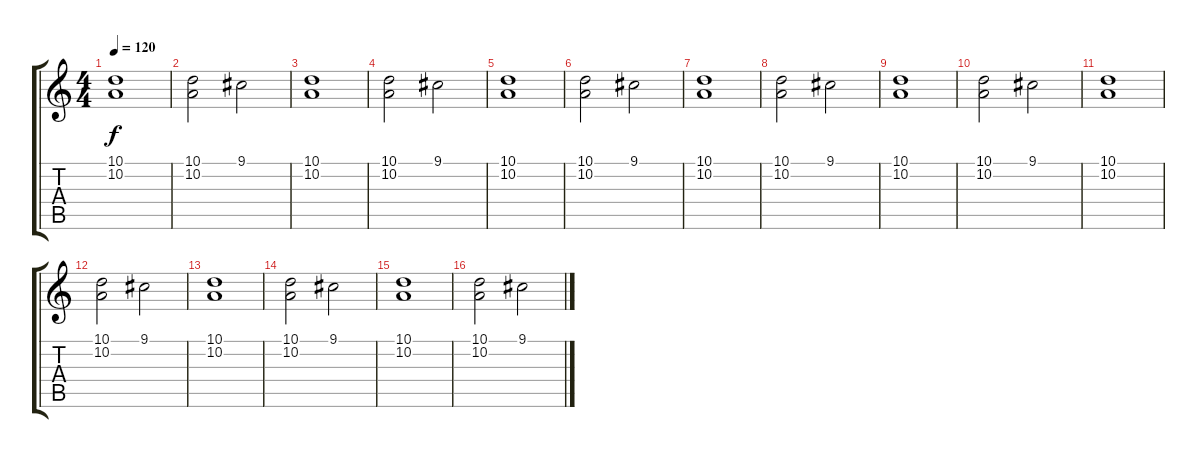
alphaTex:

\track "" {instrument synthstrings1}
\staff {score tabs}
\tuning (E4 B3 G3 D3 A2 E2) {hide}
\ts (4 4)
\tempo 120
\clef g2
\ks c
(10.1 10.2).1{dy f} |
(10.1 10.2).2 9.1.2 |
(10.1 10.2).1 |
(10.1 10.2).2 9.1.2 |
(10.1 10.2).1 |
(10.1 10.2).2 9.1.2 |
(10.1 10.2).1 |
(10.1 10.2).2 9.1.2 |
(10.1 10.2).1 |
(10.1 10.2).2 9.1.2 |
(10.1 10.2).1 |
(10.1 10.2).2 9.1.2 |
(10.1 10.2).1 |
(10.1 10.2).2 9.1.2 |
(10.1 10.2).1 |
(10.1 10.2).2 9.1.2
